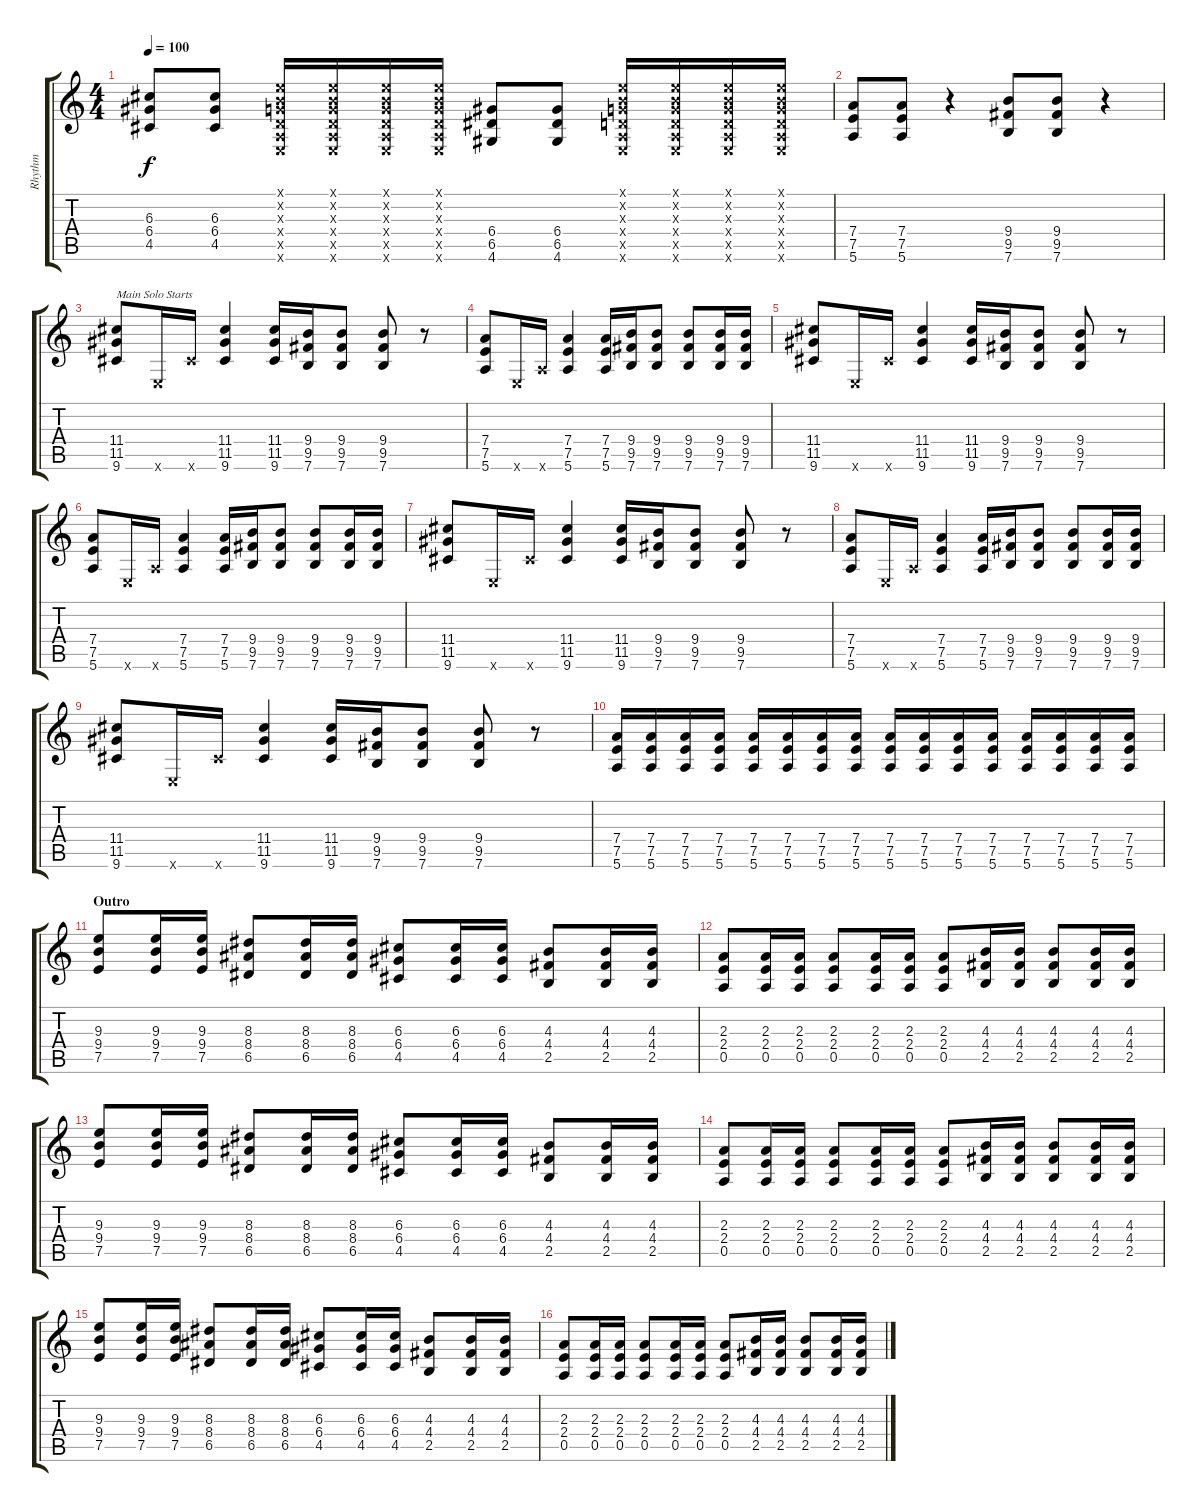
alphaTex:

\track ("Rhythm" "Rhythm") {instrument distortionguitar}
\staff {score tabs}
\tuning (E4 B3 G3 D3 A2 E2) {hide}
\ts (4 4)
\tempo 100
\clef g2
\ks c
(6.3 6.4 4.5).8{dy f} (6.3 6.4 4.5).8 (0.1{x} 0.2{x} 0.3{x} 0.4{x} 0.5{x} 0.6{x}).16 (0.1{x} 0.2{x} 0.3{x} 0.4{x} 0.5{x} 0.6{x}).16 (0.1{x} 0.2{x} 0.3{x} 0.4{x} 0.5{x} 0.6{x}).16 (0.1{x} 0.2{x} 0.3{x} 0.4{x} 0.5{x} 0.6{x}).16 (6.4 6.5 4.6).8 (6.4 6.5 4.6).8 (0.1{x} 0.2{x} 0.3{x} 0.4{x} 0.5{x} 0.6{x}).16 (0.1{x} 0.2{x} 0.3{x} 0.4{x} 0.5{x} 0.6{x}).16 (0.1{x} 0.2{x} 0.3{x} 0.4{x} 0.5{x} 0.6{x}).16 (0.1{x} 0.2{x} 0.3{x} 0.4{x} 0.5{x} 0.6{x}).16 |
(7.4 7.5 5.6).8 (7.4 7.5 5.6).8 r.4 (9.4 9.5 7.6).8 (9.4 9.5 7.6).8 r.4 |
(11.4 11.5 9.6).8{txt "Main Solo Starts"} 0.6{x}.16 9.6{x}.16 (11.4 11.5 9.6).4 (11.4 11.5 9.6).16 (9.4 9.5 7.6).16 (9.4 9.5 7.6).8 (9.4 9.5 7.6).8 r.8 |
(7.4 7.5 5.6).8 0.6{x}.16 5.6{x}.16 (7.4 7.5 5.6).4 (7.4 7.5 5.6).16 (9.4 9.5 7.6).16 (9.4 9.5 7.6).8 (9.4 9.5 7.6).8 (9.4 9.5 7.6).16 (9.4 9.5 7.6).16 |
(11.4 11.5 9.6).8 0.6{x}.16 9.6{x}.16 (11.4 11.5 9.6).4 (11.4 11.5 9.6).16 (9.4 9.5 7.6).16 (9.4 9.5 7.6).8 (9.4 9.5 7.6).8 r.8 |
(7.4 7.5 5.6).8 0.6{x}.16 5.6{x}.16 (7.4 7.5 5.6).4 (7.4 7.5 5.6).16 (9.4 9.5 7.6).16 (9.4 9.5 7.6).8 (9.4 9.5 7.6).8 (9.4 9.5 7.6).16 (9.4 9.5 7.6).16 |
(11.4 11.5 9.6).8 0.6{x}.16 9.6{x}.16 (11.4 11.5 9.6).4 (11.4 11.5 9.6).16 (9.4 9.5 7.6).16 (9.4 9.5 7.6).8 (9.4 9.5 7.6).8 r.8 |
(7.4 7.5 5.6).8 0.6{x}.16 5.6{x}.16 (7.4 7.5 5.6).4 (7.4 7.5 5.6).16 (9.4 9.5 7.6).16 (9.4 9.5 7.6).8 (9.4 9.5 7.6).8 (9.4 9.5 7.6).16 (9.4 9.5 7.6).16 |
(11.4 11.5 9.6).8 0.6{x}.16 9.6{x}.16 (11.4 11.5 9.6).4 (11.4 11.5 9.6).16 (9.4 9.5 7.6).16 (9.4 9.5 7.6).8 (9.4 9.5 7.6).8 r.8 |
(7.4 7.5 5.6).16 (7.4 7.5 5.6).16 (7.4 7.5 5.6).16 (7.4 7.5 5.6).16 (7.4 7.5 5.6).16 (7.4 7.5 5.6).16 (7.4 7.5 5.6).16 (7.4 7.5 5.6).16 (7.4 7.5 5.6).16 (7.4 7.5 5.6).16 (7.4 7.5 5.6).16 (7.4 7.5 5.6).16 (7.4 7.5 5.6).16 (7.4 7.5 5.6).16 (7.4 7.5 5.6).16 (7.4 7.5 5.6).16 |
\section ("" "Outro")
(9.3 9.4 7.5).8 (9.3 9.4 7.5).16 (9.3 9.4 7.5).16 (8.3 8.4 6.5).8 (8.3 8.4 6.5).16 (8.3 8.4 6.5).16 (6.3 6.4 4.5).8 (6.3 6.4 4.5).16 (6.3 6.4 4.5).16 (4.3 4.4 2.5).8 (4.3 4.4 2.5).16 (4.3 4.4 2.5).16 |
(2.3 2.4 0.5).8 (2.3 2.4 0.5).16 (2.3 2.4 0.5).16 (2.3 2.4 0.5).8 (2.3 2.4 0.5).16 (2.3 2.4 0.5).16 (2.3 2.4 0.5).8 (4.3 4.4 2.5).16 (4.3 4.4 2.5).16 (4.3 4.4 2.5).8 (4.3 4.4 2.5).16 (4.3 4.4 2.5).16 |
(9.3 9.4 7.5).8 (9.3 9.4 7.5).16 (9.3 9.4 7.5).16 (8.3 8.4 6.5).8 (8.3 8.4 6.5).16 (8.3 8.4 6.5).16 (6.3 6.4 4.5).8 (6.3 6.4 4.5).16 (6.3 6.4 4.5).16 (4.3 4.4 2.5).8 (4.3 4.4 2.5).16 (4.3 4.4 2.5).16 |
(2.3 2.4 0.5).8 (2.3 2.4 0.5).16 (2.3 2.4 0.5).16 (2.3 2.4 0.5).8 (2.3 2.4 0.5).16 (2.3 2.4 0.5).16 (2.3 2.4 0.5).8 (4.3 4.4 2.5).16 (4.3 4.4 2.5).16 (4.3 4.4 2.5).8 (4.3 4.4 2.5).16 (4.3 4.4 2.5).16 |
(9.3 9.4 7.5).8 (9.3 9.4 7.5).16 (9.3 9.4 7.5).16 (8.3 8.4 6.5).8 (8.3 8.4 6.5).16 (8.3 8.4 6.5).16 (6.3 6.4 4.5).8 (6.3 6.4 4.5).16 (6.3 6.4 4.5).16 (4.3 4.4 2.5).8 (4.3 4.4 2.5).16 (4.3 4.4 2.5).16 |
(2.3 2.4 0.5).8 (2.3 2.4 0.5).16 (2.3 2.4 0.5).16 (2.3 2.4 0.5).8 (2.3 2.4 0.5).16 (2.3 2.4 0.5).16 (2.3 2.4 0.5).8 (4.3 4.4 2.5).16 (4.3 4.4 2.5).16 (4.3 4.4 2.5).8 (4.3 4.4 2.5).16 (4.3 4.4 2.5).16
